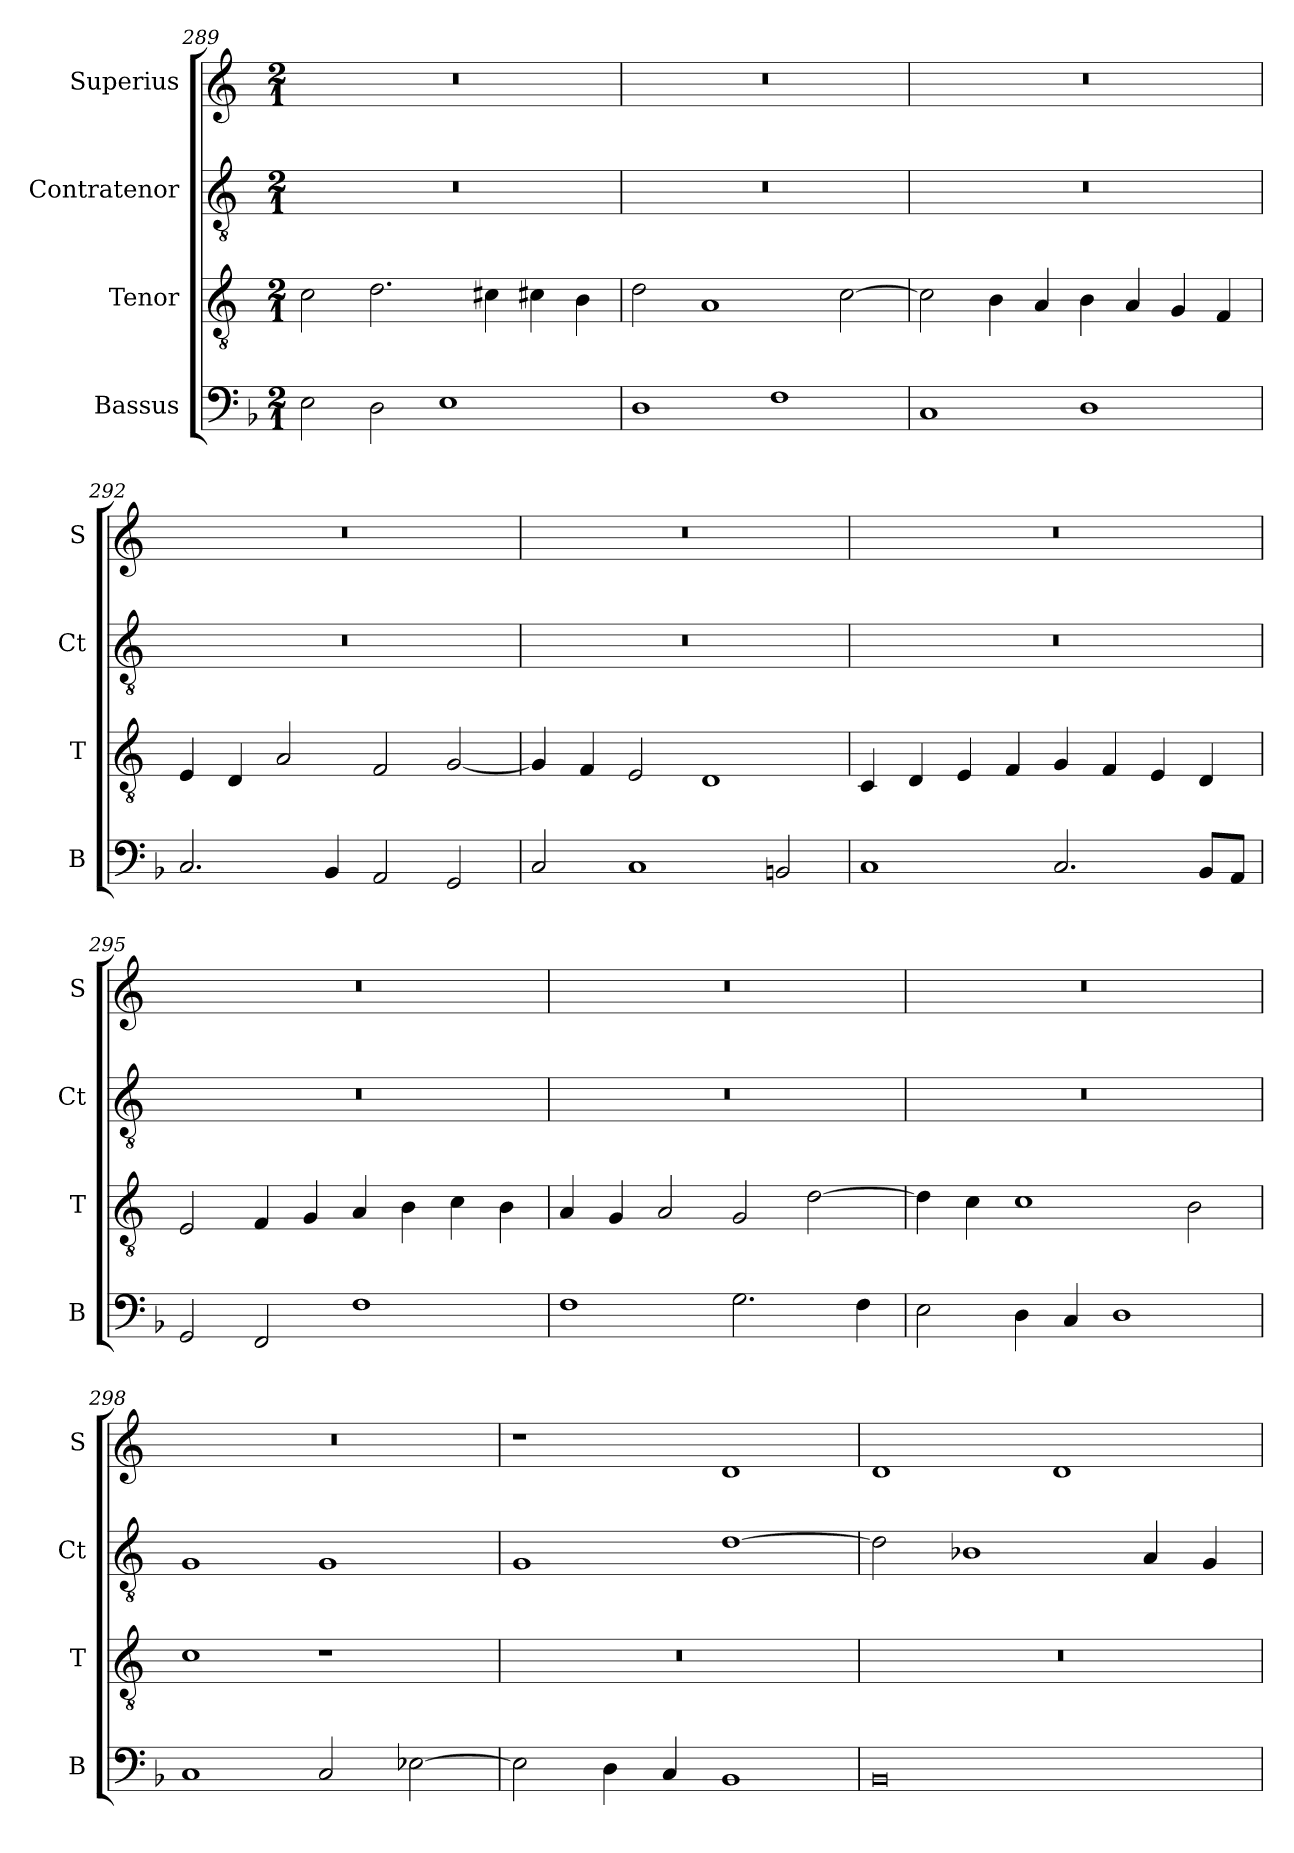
**kern	**kern	**kern	**kern
*part4	*part3	*part2	*part1
*staff4	*staff3	*staff2	*staff1
*I"Bassus	*I"Tenor	*I"Contratenor	*I"Superius
*I'B	*I'T	*I'Ct	*I'S
*clefF4	*clefGv2	*clefGv2	*clefG2
*k[b-]	*k[]	*k[]	*k[]
*M2/1	*M2/1	*M2/1	*M2/1
=289	=289	=289	=289
2E\	2c\	0r	0r
2D\	2.d\	.	.
1E	.	.	.
.	4c#X\	.	.
.	4c#X\	.	.
.	4B\	.	.
=290	=290	=290	=290
1D	2d\	0r	0r
.	1A	.	.
1F	.	.	.
.	[2c\	.	.
=291	=291	=291	=291
1C	2c\]	0r	0r
.	4B\	.	.
.	4A/	.	.
1D	4B\	.	.
.	4A/	.	.
.	4G/	.	.
.	4F/	.	.
=292	=292	=292	=292
2.C/	4E/	0r	0r
.	4D/	.	.
.	2A/	.	.
4BB-/	.	.	.
2AA/	2F/	.	.
2GG/	[2G/	.	.
=293	=293	=293	=293
2C/	4G/]	0r	0r
.	4F/	.	.
1C	2E/	.	.
.	1D	.	.
2BBn/	.	.	.
=294	=294	=294	=294
1C	4C/	0r	0r
.	4D/	.	.
.	4E/	.	.
.	4F/	.	.
2.C/	4G/	.	.
.	4F/	.	.
.	4E/	.	.
8BB-/L	4D/	.	.
8AA/J	.	.	.
=295	=295	=295	=295
2GG/	2E/	0r	0r
2FF/	4F/	.	.
.	4G/	.	.
1F	4A/	.	.
.	4B\	.	.
.	4c\	.	.
.	4B\	.	.
=296	=296	=296	=296
1F	4A/	0r	0r
.	4G/	.	.
.	2A/	.	.
2.G\	2G/	.	.
.	[2d\	.	.
4F\	.	.	.
=297	=297	=297	=297
2E\	4d\]	0r	0r
.	4c\	.	.
4D\	1c	.	.
4C/	.	.	.
1D	.	.	.
.	2B\	.	.
=298	=298	=298	=298
1C	1c	1G	0r
2C/	1r	1G	.
[2E-X\	.	.	.
=299	=299	=299	=299
2E-\]	0r	1G	1r
4D\	.	.	.
4C/	.	.	.
1BB-	.	[1d	1d
=300	=300	=300	=300
0BB-	0r	2d\]	1d
.	.	1B-X	.
.	.	.	1d
.	.	4A/	.
.	.	4G/	.
=	=	=	=
*-	*-	*-	*-
